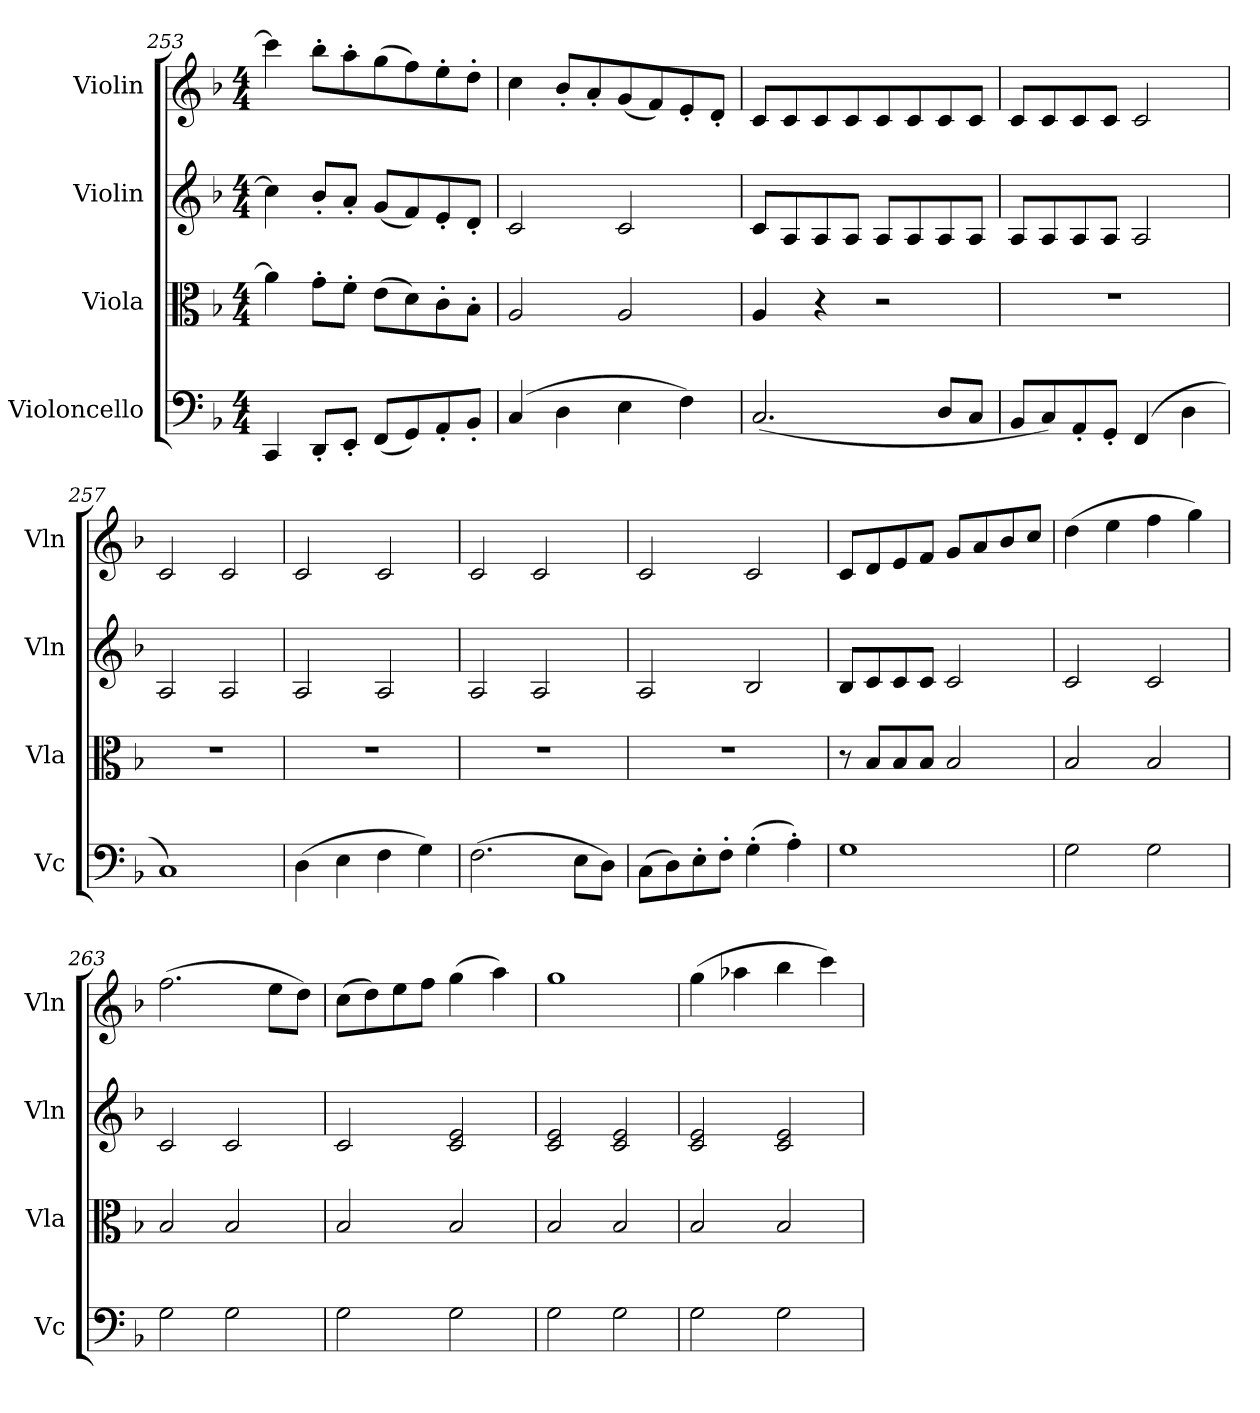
**kern	**kern	**kern	**kern
*part4	*part3	*part2	*part1
*staff4	*staff3	*staff2	*staff1
*I"Violoncello	*I"Viola	*I"Violin	*I"Violin
*I'Vc	*I'Vla	*I'Vln	*I'Vln
*clefF4	*clefC3	*clefG2	*clefG2
*k[b-]	*k[b-]	*k[b-]	*k[b-]
*F:	*F:	*F:	*F:
*M4/4	*M4/4	*M4/4	*M4/4
=253	=253	=253	=253
4CC/	4a\]	4cc\]	4ccc\]
8DD'/L	8g'\L	8b-'/L	8bb-'\L
8EE'/J	8f'\J	8a'/J	8aa'\
(8FF/L	(8e\L	(8g/L	(8gg\
8GG/)	8d\)	8f/)	8ff\)
8AA'/	8c'\	8e'/	8ee'\
8BB-'/J	8B-'\J	8d'/J	8dd'\J
=254	=254	=254	=254
(4C/	2A/	2c/	4cc\
4D\	.	.	8b-'\L
.	.	.	8a'/
4E\	2A/	2c/	(8g/
.	.	.	8f/)
4F\)	.	.	8e'/
.	.	.	8d'/J
=255	=255	=255	=255
(2.C/	4A/	8c/L	8c/L
.	.	8A/	8c/
.	4r	8A/	8c/
.	.	8A/J	8c/
.	2r	8A/L	8c/
.	.	8A/	8c/
8D/L	.	8A/	8c/
8C/J	.	8A/J	8c/J
=256	=256	=256	=256
8BB-/L	1r	8A/L	8c/L
8C/)	.	8A/	8c/
8AA'/	.	8A/	8c/
8GG'/J	.	8A/J	8c/J
(4FF/	.	2A/	2c/
4D\	.	.	.
=257	=257	=257	=257
1C)	1r	2A/	2c/
.	.	2A/	2c/
=258	=258	=258	=258
(4D\	1r	2A/	2c/
4E\	.	.	.
4F\	.	2A/	2c/
4G\)	.	.	.
=259	=259	=259	=259
(2.F\	1r	2A/	2c/
.	.	2A/	2c/
8E\L	.	.	.
8D\J)	.	.	.
=260	=260	=260	=260
(8C\L	1r	2A/	2c/
8D\)	.	.	.
8E'\	.	.	.
8F'\J	.	.	.
(4G'\	.	2B-/	2c/
4A'\)	.	.	.
=261	=261	=261	=261
1G	8r	8B-/L	8c/L
.	8B-/L	8c/	8d/
.	8B-/	8c/	8e/
.	8B-/J	8c/J	8f/J
.	2B-/	2c/	8g/L
.	.	.	8a/
.	.	.	8b-/
.	.	.	8cc/J
=262	=262	=262	=262
2G\	2B-/	2c/	(4dd\
.	.	.	4ee\
2G\	2B-/	2c/	4ff\
.	.	.	4gg\)
=263	=263	=263	=263
2G\	2B-/	2c/	(2.ff\
2G\	2B-/	2c/	.
.	.	.	8ee\L
.	.	.	8dd\J)
=264	=264	=264	=264
2G\	2B-/	2c/	(8cc\L
.	.	.	8dd\)
.	.	.	8ee\
.	.	.	8ff\J
2G\	2B-/	2c/ 2e/	(4gg\
.	.	.	4aa\)
=265	=265	=265	=265
2G\	2B-/	2c/ 2e/	1gg
2G\	2B-/	2c/ 2e/	.
=266	=266	=266	=266
2G\	2B-/	2c/ 2e/	(4gg\
.	.	.	4aa-X\
2G\	2B-/	2c/ 2e/	4bb-\
.	.	.	4ccc\)
=	=	=	=
*-	*-	*-	*-
